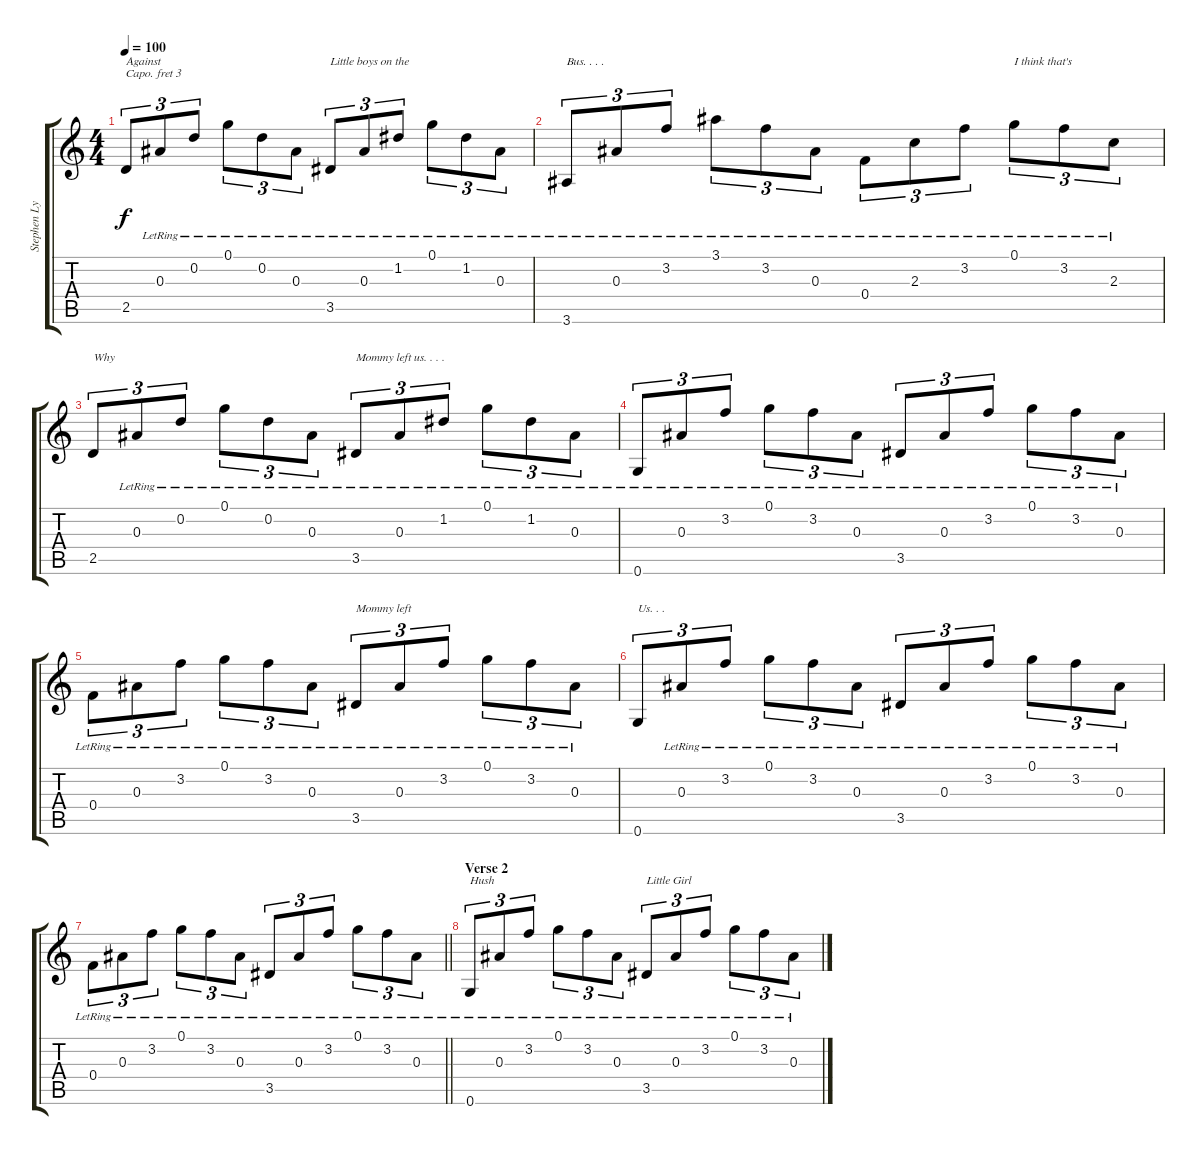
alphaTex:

\track ("Stephen Lynch" "Stephen Ly") {instrument acousticguitarsteel}
\staff {score tabs}
\capo 3
\tuning (E4 B3 G3 D3 A2 E2) {hide}
\ts (4 4)
\tempo 100
\clef g2
\ks c
2.5.8{tu (3 2) txt "Against" dy f} 0.3{lr}.8{tu (3 2)} 0.2{lr}.8{tu (3 2)} 0.1{lr}.8{tu (3 2)} 0.2{lr}.8{tu (3 2)} 0.3{lr}.8{tu (3 2)} 3.5{lr}.8{tu (3 2) txt "Little boys on the"} 0.3{lr}.8{tu (3 2)} 1.2{lr}.8{tu (3 2)} 0.1{lr}.8{tu (3 2)} 1.2{lr}.8{tu (3 2)} 0.3{lr}.8{tu (3 2)} |
3.6{lr}.8{tu (3 2) txt "Bus. . . ."} 0.3{lr}.8{tu (3 2)} 3.2{lr}.8{tu (3 2)} 3.1{lr}.8{tu (3 2)} 3.2{lr}.8{tu (3 2)} 0.3{lr}.8{tu (3 2)} 0.4{lr}.8{tu (3 2)} 2.3{lr}.8{tu (3 2)} 3.2{lr}.8{tu (3 2)} 0.1{lr}.8{tu (3 2) txt "I think that's"} 3.2{lr}.8{tu (3 2)} 2.3{lr}.8{tu (3 2)} |
2.5.8{tu (3 2) txt "Why"} 0.3{lr}.8{tu (3 2)} 0.2{lr}.8{tu (3 2)} 0.1{lr}.8{tu (3 2)} 0.2{lr}.8{tu (3 2)} 0.3{lr}.8{tu (3 2)} 3.5{lr}.8{tu (3 2) txt "Mommy left us. . . ."} 0.3{lr}.8{tu (3 2)} 1.2{lr}.8{tu (3 2)} 0.1{lr}.8{tu (3 2)} 1.2{lr}.8{tu (3 2)} 0.3{lr}.8{tu (3 2)} |
0.6{lr}.8{tu (3 2)} 0.3{lr}.8{tu (3 2)} 3.2{lr}.8{tu (3 2)} 0.1{lr}.8{tu (3 2)} 3.2{lr}.8{tu (3 2)} 0.3{lr}.8{tu (3 2)} 3.5{lr}.8{tu (3 2)} 0.3{lr}.8{tu (3 2)} 3.2{lr}.8{tu (3 2)} 0.1{lr}.8{tu (3 2)} 3.2{lr}.8{tu (3 2)} 0.3{lr}.8{tu (3 2)} |
0.4{lr}.8{tu (3 2)} 0.3{lr}.8{tu (3 2)} 3.2{lr}.8{tu (3 2)} 0.1{lr}.8{tu (3 2)} 3.2{lr}.8{tu (3 2)} 0.3{lr}.8{tu (3 2)} 3.5{lr}.8{tu (3 2) txt "Mommy left"} 0.3{lr}.8{tu (3 2)} 3.2{lr}.8{tu (3 2)} 0.1{lr}.8{tu (3 2)} 3.2{lr}.8{tu (3 2)} 0.3{lr}.8{tu (3 2)} |
0.6.8{tu (3 2) txt "Us. . ."} 0.3{lr}.8{tu (3 2)} 3.2{lr}.8{tu (3 2)} 0.1{lr}.8{tu (3 2)} 3.2{lr}.8{tu (3 2)} 0.3{lr}.8{tu (3 2)} 3.5{lr}.8{tu (3 2)} 0.3{lr}.8{tu (3 2)} 3.2{lr}.8{tu (3 2)} 0.1{lr}.8{tu (3 2)} 3.2{lr}.8{tu (3 2)} 0.3{lr}.8{tu (3 2)} |
\barLineRight lightlight
0.4{lr}.8{tu (3 2)} 0.3{lr}.8{tu (3 2)} 3.2{lr}.8{tu (3 2)} 0.1{lr}.8{tu (3 2)} 3.2{lr}.8{tu (3 2)} 0.3{lr}.8{tu (3 2)} 3.5{lr}.8{tu (3 2)} 0.3{lr}.8{tu (3 2)} 3.2{lr}.8{tu (3 2)} 0.1{lr}.8{tu (3 2)} 3.2{lr}.8{tu (3 2)} 0.3{lr}.8{tu (3 2)} |
\section ("" "Verse 2")
0.6{lr}.8{tu (3 2) txt "Hush"} 0.3{lr}.8{tu (3 2)} 3.2{lr}.8{tu (3 2)} 0.1{lr}.8{tu (3 2)} 3.2{lr}.8{tu (3 2)} 0.3{lr}.8{tu (3 2)} 3.5{lr}.8{tu (3 2) txt "Little Girl"} 0.3{lr}.8{tu (3 2)} 3.2{lr}.8{tu (3 2)} 0.1{lr}.8{tu (3 2)} 3.2{lr}.8{tu (3 2)} 0.3{lr}.8{tu (3 2)}
